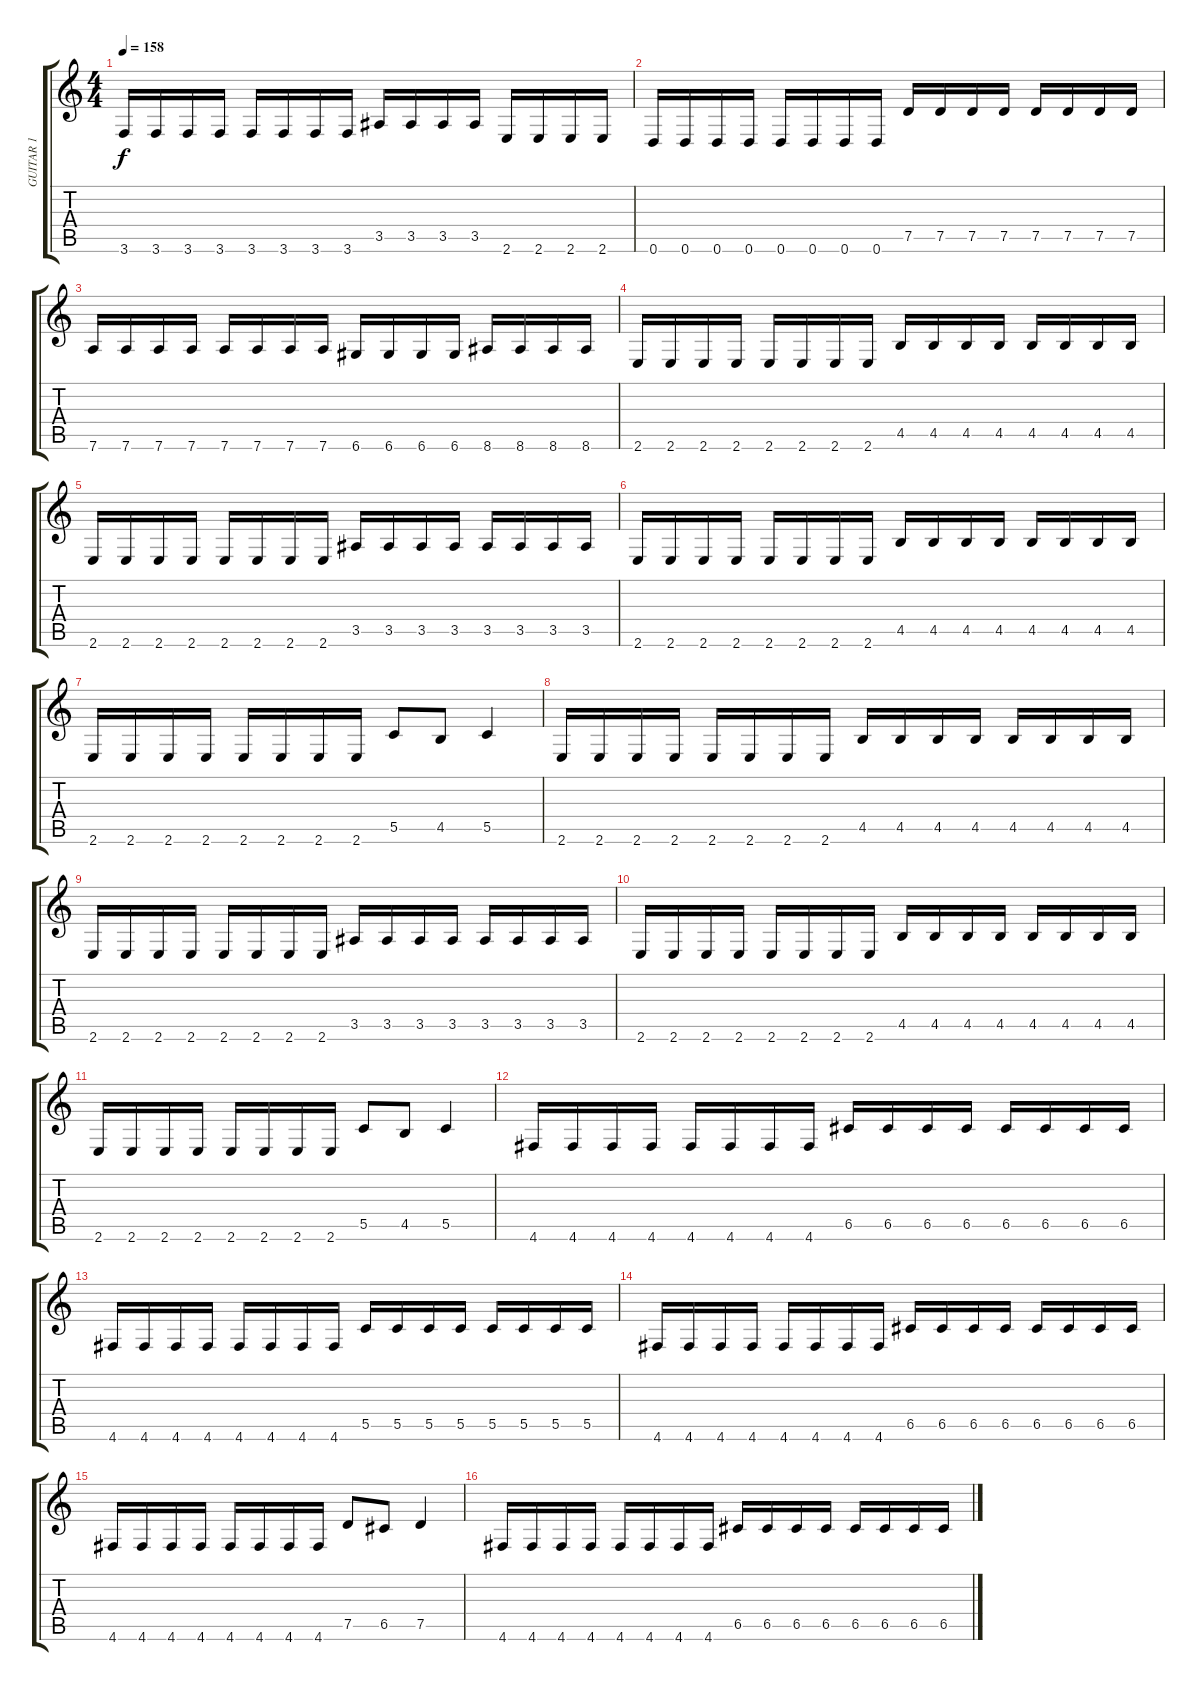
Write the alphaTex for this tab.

\track ("GUITAR 1" "GUITAR 1") {instrument overdrivenguitar}
\staff {score tabs}
\tuning (D4 A3 F3 C3 G2 D2) {hide}
\ts (4 4)
\tempo 158
\clef g2
\ks c
3.6.16{dy f} 3.6.16 3.6.16 3.6.16 3.6.16 3.6.16 3.6.16 3.6.16 3.5.16 3.5.16 3.5.16 3.5.16 2.6.16 2.6.16 2.6.16 2.6.16 |
0.6.16 0.6.16 0.6.16 0.6.16 0.6.16 0.6.16 0.6.16 0.6.16 7.5.16 7.5.16 7.5.16 7.5.16 7.5.16 7.5.16 7.5.16 7.5.16 |
7.6.16 7.6.16 7.6.16 7.6.16 7.6.16 7.6.16 7.6.16 7.6.16 6.6.16 6.6.16 6.6.16 6.6.16 8.6.16 8.6.16 8.6.16 8.6.16 |
2.6.16 2.6.16 2.6.16 2.6.16 2.6.16 2.6.16 2.6.16 2.6.16 4.5.16 4.5.16 4.5.16 4.5.16 4.5.16 4.5.16 4.5.16 4.5.16 |
2.6.16 2.6.16 2.6.16 2.6.16 2.6.16 2.6.16 2.6.16 2.6.16 3.5.16 3.5.16 3.5.16 3.5.16 3.5.16 3.5.16 3.5.16 3.5.16 |
2.6.16 2.6.16 2.6.16 2.6.16 2.6.16 2.6.16 2.6.16 2.6.16 4.5.16 4.5.16 4.5.16 4.5.16 4.5.16 4.5.16 4.5.16 4.5.16 |
2.6.16 2.6.16 2.6.16 2.6.16 2.6.16 2.6.16 2.6.16 2.6.16 5.5.8 4.5.8 5.5.4 |
2.6.16 2.6.16 2.6.16 2.6.16 2.6.16 2.6.16 2.6.16 2.6.16 4.5.16 4.5.16 4.5.16 4.5.16 4.5.16 4.5.16 4.5.16 4.5.16 |
2.6.16 2.6.16 2.6.16 2.6.16 2.6.16 2.6.16 2.6.16 2.6.16 3.5.16 3.5.16 3.5.16 3.5.16 3.5.16 3.5.16 3.5.16 3.5.16 |
2.6.16 2.6.16 2.6.16 2.6.16 2.6.16 2.6.16 2.6.16 2.6.16 4.5.16 4.5.16 4.5.16 4.5.16 4.5.16 4.5.16 4.5.16 4.5.16 |
2.6.16 2.6.16 2.6.16 2.6.16 2.6.16 2.6.16 2.6.16 2.6.16 5.5.8 4.5.8 5.5.4 |
4.6.16 4.6.16 4.6.16 4.6.16 4.6.16 4.6.16 4.6.16 4.6.16 6.5.16 6.5.16 6.5.16 6.5.16 6.5.16 6.5.16 6.5.16 6.5.16 |
4.6.16 4.6.16 4.6.16 4.6.16 4.6.16 4.6.16 4.6.16 4.6.16 5.5.16 5.5.16 5.5.16 5.5.16 5.5.16 5.5.16 5.5.16 5.5.16 |
4.6.16 4.6.16 4.6.16 4.6.16 4.6.16 4.6.16 4.6.16 4.6.16 6.5.16 6.5.16 6.5.16 6.5.16 6.5.16 6.5.16 6.5.16 6.5.16 |
4.6.16 4.6.16 4.6.16 4.6.16 4.6.16 4.6.16 4.6.16 4.6.16 7.5.8 6.5.8 7.5.4 |
4.6.16 4.6.16 4.6.16 4.6.16 4.6.16 4.6.16 4.6.16 4.6.16 6.5.16 6.5.16 6.5.16 6.5.16 6.5.16 6.5.16 6.5.16 6.5.16
